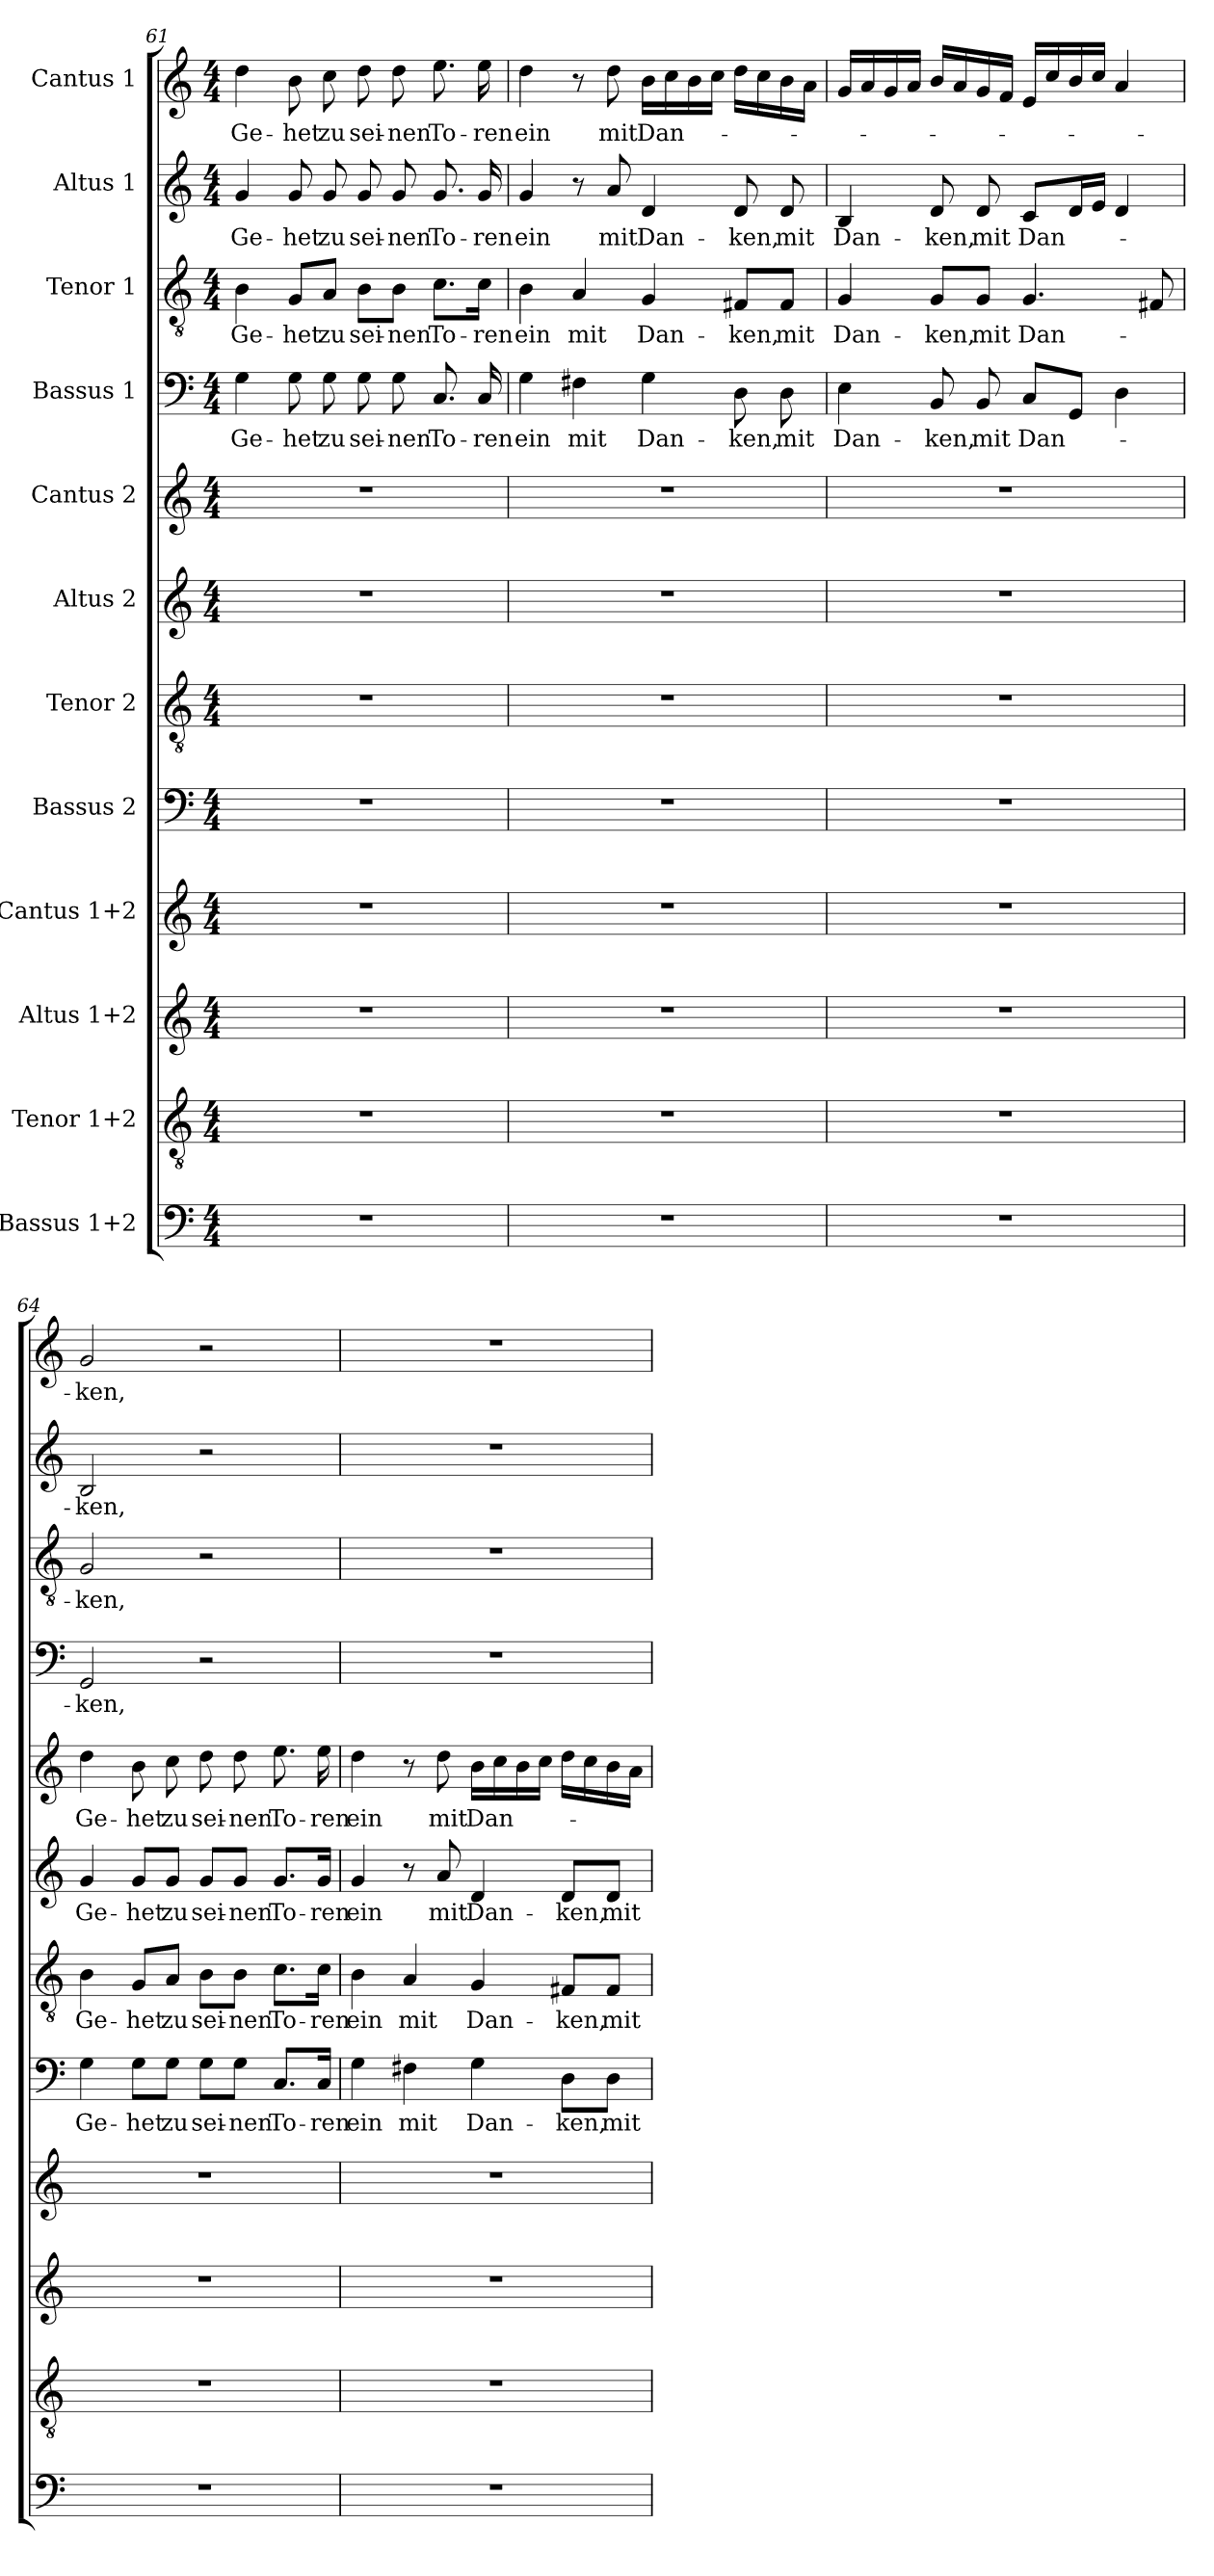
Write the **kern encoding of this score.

**kern	**kern	**kern	**kern	**kern	**text	**kern	**text	**kern	**text	**kern	**text	**kern	**text	**kern	**text	**kern	**text	**kern	**text
*part12	*part11	*part10	*part9	*part8	*part8	*part7	*part7	*part6	*part6	*part5	*part5	*part4	*part4	*part3	*part3	*part2	*part2	*part1	*part1
*staff12	*staff11	*staff10	*staff9	*staff8	*staff8	*staff7	*staff7	*staff6	*staff6	*staff5	*staff5	*staff4	*staff4	*staff3	*staff3	*staff2	*staff2	*staff1	*staff1
*I"Bassus 1+2	*I"Tenor 1+2	*I"Altus 1+2	*I"Cantus 1+2	*I"Bassus 2	*	*I"Tenor  2	*	*I"Altus 2	*	*I"Cantus 2	*	*I"Bassus 1	*	*I"Tenor  1	*	*I"Altus 1	*	*I"Cantus 1	*
*clefF4	*clefGv2	*clefG2	*clefG2	*clefF4	*	*clefGv2	*	*clefG2	*	*clefG2	*	*clefF4	*	*clefGv2	*	*clefG2	*	*clefG2	*
*k[]	*k[]	*k[]	*k[]	*k[]	*	*k[]	*	*k[]	*	*k[]	*	*k[]	*	*k[]	*	*k[]	*	*k[]	*
*M4/4	*M4/4	*M4/4	*M4/4	*M4/4	*	*M4/4	*	*M4/4	*	*M4/4	*	*M4/4	*	*M4/4	*	*M4/4	*	*M4/4	*
=61	=61	=61	=61	=61	=61	=61	=61	=61	=61	=61	=61	=61	=61	=61	=61	=61	=61	=61	=61
1r	1r	1r	1r	1r	.	1r	.	1r	.	1r	.	4G\	Ge-	4B\	Ge-	4g/	Ge-	4dd\	Ge-
.	.	.	.	.	.	.	.	.	.	.	.	8G\	-het	8G/L	-het	8g/	-het	8b\	-het
.	.	.	.	.	.	.	.	.	.	.	.	8G\	zu	8A/J	zu	8g/	zu	8cc\	zu
.	.	.	.	.	.	.	.	.	.	.	.	8G\	sei-	8B\L	sei-	8g/	sei-	8dd\	sei-
.	.	.	.	.	.	.	.	.	.	.	.	8G\	-nen	8B\J	-nen	8g/	-nen	8dd\	-nen
.	.	.	.	.	.	.	.	.	.	.	.	8.C/	To-	8.c\L	To-	8.g/	To-	8.ee\	To-
.	.	.	.	.	.	.	.	.	.	.	.	16C/	-ren	16c\Jk	-ren	16g/	-ren	16ee\	-ren
!!LO:LB:g=z
=62	=62	=62	=62	=62	=62	=62	=62	=62	=62	=62	=62	=62	=62	=62	=62	=62	=62	=62	=62
1r	1r	1r	1r	1r	.	1r	.	1r	.	1r	.	4G\	ein	4B\	ein	4g/	ein	4dd\	ein
.	.	.	.	.	.	.	.	.	.	.	.	4F#X\	mit	4A/	mit	8r	.	8r	.
.	.	.	.	.	.	.	.	.	.	.	.	.	.	.	.	8a/	mit	8dd\	mit
.	.	.	.	.	.	.	.	.	.	.	.	4G\	Dan-	4G/	Dan-	4d/	Dan-	16b\LL	Dan-
.	.	.	.	.	.	.	.	.	.	.	.	.	.	.	.	.	.	16cc\	.
.	.	.	.	.	.	.	.	.	.	.	.	.	.	.	.	.	.	16b\	.
.	.	.	.	.	.	.	.	.	.	.	.	.	.	.	.	.	.	16cc\JJ	.
.	.	.	.	.	.	.	.	.	.	.	.	8D\	-ken,	8F#X/L	-ken,	8d/	-ken,	16dd\LL	.
.	.	.	.	.	.	.	.	.	.	.	.	.	.	.	.	.	.	16cc\	.
.	.	.	.	.	.	.	.	.	.	.	.	8D\	mit	8F#/J	mit	8d/	mit	16b\	.
.	.	.	.	.	.	.	.	.	.	.	.	.	.	.	.	.	.	16a\JJ	.
=63	=63	=63	=63	=63	=63	=63	=63	=63	=63	=63	=63	=63	=63	=63	=63	=63	=63	=63	=63
1r	1r	1r	1r	1r	.	1r	.	1r	.	1r	.	4E\	Dan-	4G/	Dan-	4B/	Dan-	16g/LL	.
.	.	.	.	.	.	.	.	.	.	.	.	.	.	.	.	.	.	16a/	.
.	.	.	.	.	.	.	.	.	.	.	.	.	.	.	.	.	.	16g/	.
.	.	.	.	.	.	.	.	.	.	.	.	.	.	.	.	.	.	16a/JJ	.
.	.	.	.	.	.	.	.	.	.	.	.	8BB/	-ken,	8G/L	-ken,	8d/	-ken,	16b/LL	.
.	.	.	.	.	.	.	.	.	.	.	.	.	.	.	.	.	.	16a/	.
.	.	.	.	.	.	.	.	.	.	.	.	8BB/	mit	8G/J	mit	8d/	mit	16g/	.
.	.	.	.	.	.	.	.	.	.	.	.	.	.	.	.	.	.	16f/JJ	.
.	.	.	.	.	.	.	.	.	.	.	.	8C/L	Dan-	4.G/	Dan-	8c/L	Dan-	16e/LL	.
.	.	.	.	.	.	.	.	.	.	.	.	.	.	.	.	.	.	16cc/	.
.	.	.	.	.	.	.	.	.	.	.	.	8GG/J	.	.	.	16d/L	.	16b/	.
.	.	.	.	.	.	.	.	.	.	.	.	.	.	.	.	16e/JJ	.	16cc/JJ	.
.	.	.	.	.	.	.	.	.	.	.	.	4D\	.	.	.	4d/	.	4a/	.
.	.	.	.	.	.	.	.	.	.	.	.	.	.	8F#X/	.	.	.	.	.
=64	=64	=64	=64	=64	=64	=64	=64	=64	=64	=64	=64	=64	=64	=64	=64	=64	=64	=64	=64
1r	1r	1r	1r	4G\	Ge-	4B\	Ge-	4g/	Ge-	4dd\	Ge-	2GG/	-ken,	2G/	-ken,	2B/	-ken,	2g/	-ken,
.	.	.	.	8G\L	-het	8G/L	-het	8g/L	-het	8b\	-het	.	.	.	.	.	.	.	.
.	.	.	.	8G\J	zu	8A/J	zu	8g/J	zu	8cc\	zu	.	.	.	.	.	.	.	.
.	.	.	.	8G\L	sei-	8B\L	sei-	8g/L	sei-	8dd\	sei-	2r	.	2r	.	2r	.	2r	.
.	.	.	.	8G\J	-nen	8B\J	-nen	8g/J	-nen	8dd\	-nen	.	.	.	.	.	.	.	.
.	.	.	.	8.C/L	To-	8.c\L	To-	8.g/L	To-	8.ee\	To-	.	.	.	.	.	.	.	.
.	.	.	.	16C/Jk	-ren	16c\Jk	-ren	16g/Jk	-ren	16ee\	-ren	.	.	.	.	.	.	.	.
!!LO:PB:g=z
=65	=65	=65	=65	=65	=65	=65	=65	=65	=65	=65	=65	=65	=65	=65	=65	=65	=65	=65	=65
1r	1r	1r	1r	4G\	ein	4B\	ein	4g/	ein	4dd\	ein	1r	.	1r	.	1r	.	1r	.
.	.	.	.	4F#X\	mit	4A/	mit	8r	.	8r	.	.	.	.	.	.	.	.	.
.	.	.	.	.	.	.	.	8a/	mit	8dd\	mit	.	.	.	.	.	.	.	.
.	.	.	.	4G\	Dan-	4G/	Dan-	4d/	Dan-	16b\LL	Dan-	.	.	.	.	.	.	.	.
.	.	.	.	.	.	.	.	.	.	16cc\	.	.	.	.	.	.	.	.	.
.	.	.	.	.	.	.	.	.	.	16b\	.	.	.	.	.	.	.	.	.
.	.	.	.	.	.	.	.	.	.	16cc\JJ	.	.	.	.	.	.	.	.	.
.	.	.	.	8D\L	-ken,	8F#X/L	-ken,	8d/L	-ken,	16dd\LL	.	.	.	.	.	.	.	.	.
.	.	.	.	.	.	.	.	.	.	16cc\	.	.	.	.	.	.	.	.	.
.	.	.	.	8D\J	mit	8F#/J	mit	8d/J	mit	16b\	.	.	.	.	.	.	.	.	.
.	.	.	.	.	.	.	.	.	.	16a\JJ	.	.	.	.	.	.	.	.	.
=	=	=	=	=	=	=	=	=	=	=	=	=	=	=	=	=	=	=	=
*-	*-	*-	*-	*-	*-	*-	*-	*-	*-	*-	*-	*-	*-	*-	*-	*-	*-	*-	*-
